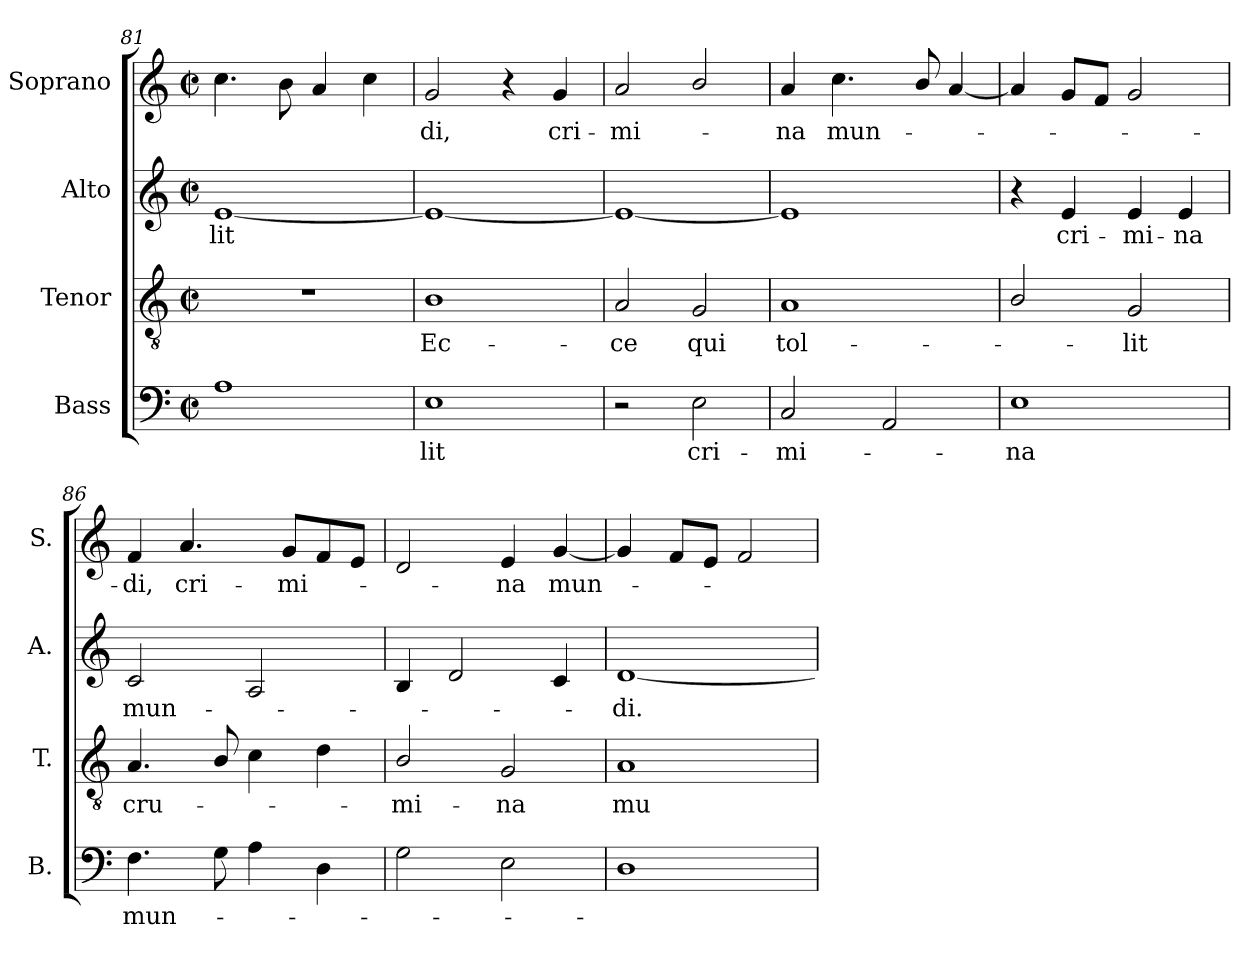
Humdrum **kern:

**kern	**text	**kern	**text	**kern	**text	**kern	**text
*part4	*part4	*part3	*part3	*part2	*part2	*part1	*part1
*staff4	*staff4	*staff3	*staff3	*staff2	*staff2	*staff1	*staff1
*I"Bass	*	*I"Tenor	*	*I"Alto	*	*I"Soprano	*
*I'B.	*	*I'T.	*	*I'A.	*	*I'S.	*
*clefF4	*	*clefGv2	*	*clefG2	*	*clefG2	*
*	*	*ITrd7c12	*	*	*	*	*
*k[]	*	*k[]	*	*k[]	*	*k[]	*
*C:	*	*C:	*	*C:	*	*C:	*
*M2/2	*	*M2/2	*	*M2/2	*	*M2/2	*
*met(c|)	*	*met(c|)	*	*met(c|)	*	*met(c|)	*
=81	=81	=81	=81	=81	=81	=81	=81
!	!	!	!	!	!LO:LY:b:color=#000000	!	!
1Ai	.	1r	.	[1ei	-lit	4.cci\	.
.	.	.	.	.	.	8bi\	.
.	.	.	.	.	.	4ai/	.
.	.	.	.	.	.	4cci\	.
=82	=82	=82	=82	=82	=82	=82	=82
!	!LO:LY:b:color=#000000	!	!	!	!	!	!
!	!	!	!LO:LY:b:color=#000000	!	!	!	!
!	!	!	!	!	!	!	!LO:LY:b:color=#000000
1Ei	-lit	1BBi	Ec-	1ei_	.	2gi/	-di,
.	.	.	.	.	.	4r	.
!	!	!	!	!	!	!	!LO:LY:b:color=#000000
.	.	.	.	.	.	4gi/	cri-
=83	=83	=83	=83	=83	=83	=83	=83
!	!	!	!LO:LY:b:color=#000000	!	!	!	!
!	!	!	!	!	!	!	!LO:LY:b:color=#000000
2r	.	2AAi/	-ce	1ei_	.	2ai/	-mi-
!	!LO:LY:b:color=#000000	!	!	!	!	!	!
!	!	!	!LO:LY:b:color=#000000	!	!	!	!
2Ei\	cri-	2GGi/	qui	.	.	2bi/	.
!!LO:LB:g=z
=84	=84	=84	=84	=84	=84	=84	=84
!	!LO:LY:b:color=#000000	!	!	!	!	!	!
!	!	!	!LO:LY:b:color=#000000	!	!	!	!
!	!	!	!	!	!	!	!LO:LY:b:color=#000000
2Ci/	-mi-	1AAi	tol-	1ei]	.	4ai/	-na
!	!	!	!	!	!	!	!LO:LY:b:color=#000000
.	.	.	.	.	.	4.cci\	mun-
2AAi/	.	.	.	.	.	.	.
.	.	.	.	.	.	8bi/	.
.	.	.	.	.	.	[4ai/	.
=85	=85	=85	=85	=85	=85	=85	=85
!	!LO:LY:b:color=#000000	!	!	!	!	!	!
1Ei	-na	2BBi/	.	4r	.	4ai/]	.
!	!	!	!	!	!LO:LY:b:color=#000000	!	!
.	.	.	.	4ei/	cri-	8gi/L	.
.	.	.	.	.	.	8fi/J	.
!	!	!	!LO:LY:b:color=#000000	!	!	!	!
!	!	!	!	!	!LO:LY:b:color=#000000	!	!
.	.	2GGi/	-lit	4ei/	-mi-	2gi/	.
!	!	!	!	!	!LO:LY:b:color=#000000	!	!
.	.	.	.	4ei/	-na	.	.
=86	=86	=86	=86	=86	=86	=86	=86
!	!LO:LY:b:color=#000000	!	!	!	!	!	!
!	!	!	!LO:LY:b:color=#000000	!	!	!	!
!	!	!	!	!	!LO:LY:b:color=#000000	!	!
!	!	!	!	!	!	!	!LO:LY:b:color=#000000
4.Fi\	mun-	4.AAi/	cru-	2ci/	mun-	4fi/	-di,
!	!	!	!	!	!	!	!LO:LY:b:color=#000000
.	.	.	.	.	.	4.ai/	cri-
8Gi\	.	8BBi/	.	.	.	.	.
4Ai\	.	4Ci\	.	2Ai/	.	.	.
!	!	!	!	!	!	!	!LO:LY:b:color=#000000
.	.	.	.	.	.	8gi/L	-mi-
4Di\	.	4Di\	.	.	.	8fi/	.
.	.	.	.	.	.	8ei/J	.
=87	=87	=87	=87	=87	=87	=87	=87
!	!	!	!LO:LY:b:color=#000000	!	!	!	!
2Gi\	.	2BBi/	-mi-	4Bi/	.	2di/	.
.	.	.	.	2di/	.	.	.
!	!	!	!LO:LY:b:color=#000000	!	!	!	!
!	!	!	!	!	!	!	!LO:LY:b:color=#000000
2Ei\	.	2GGi/	-na	.	.	4ei/	-na
!	!	!	!	!	!	!	!LO:LY:b:color=#000000
.	.	.	.	4ci/	.	[4gi/	mun-
=88	=88	=88	=88	=88	=88	=88	=88
!	!	!	!LO:LY:b:color=#000000	!	!	!	!
!	!	!	!	!	!LO:LY:b:color=#000000	!	!
1Di	.	1AAi	mu-	[1di	-di.	4gi/]	.
.	.	.	.	.	.	8fi/L	.
.	.	.	.	.	.	8ei/J	.
.	.	.	.	.	.	2fi/	.
=	=	=	=	=	=	=	=
*-	*-	*-	*-	*-	*-	*-	*-
